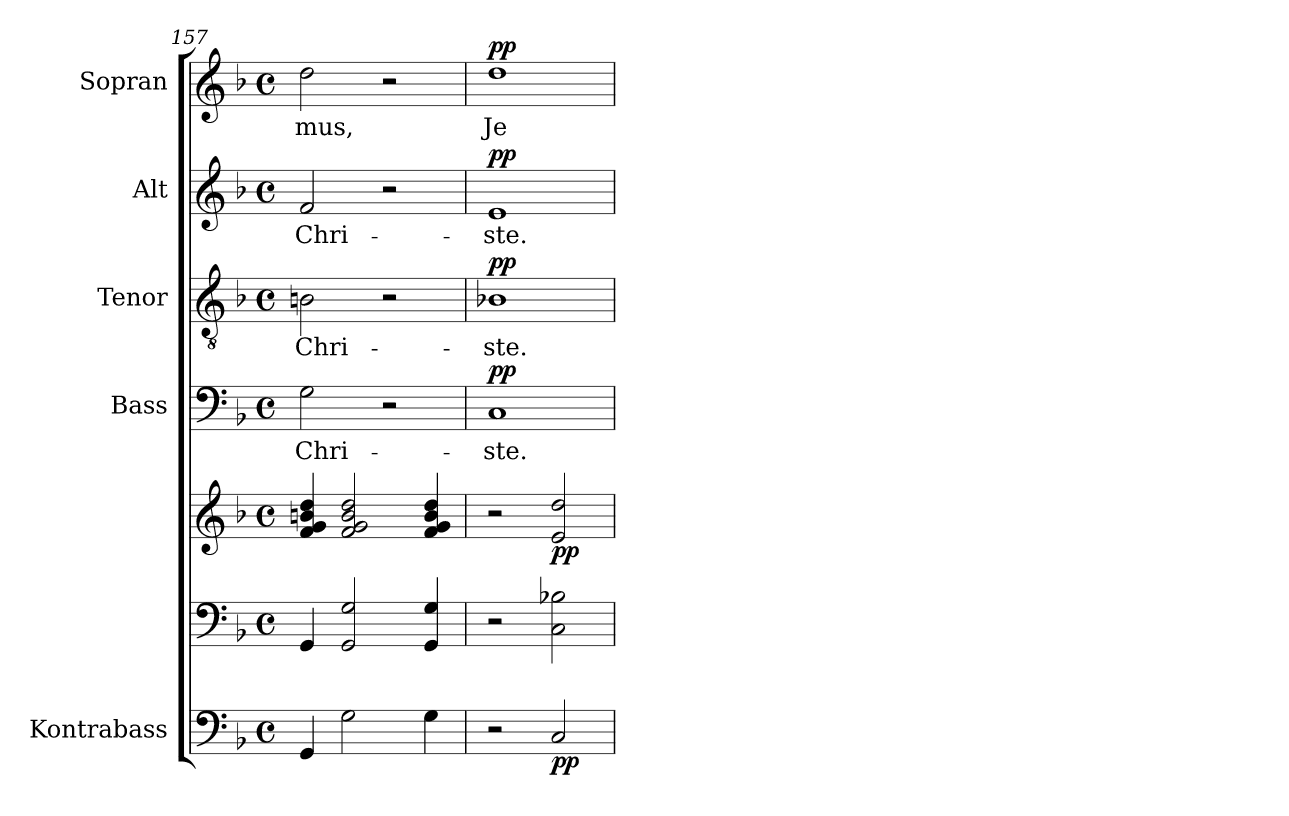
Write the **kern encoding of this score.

**kern	**dynam	**kern	**kern	**dynam	**kern	**text	**dynam	**kern	**text	**dynam	**kern	**text	**dynam	**kern	**text	**dynam
*part6	*part6	*part5	*part5	*part5	*part4	*part4	*part4	*part3	*part3	*part3	*part2	*part2	*part2	*part1	*part1	*part1
*staff7	*staff7	*staff6	*staff5	*staff5/6	*staff4	*staff4	*staff4	*staff3	*staff3	*staff3	*staff2	*staff2	*staff2	*staff1	*staff1	*staff1
*I"Kontrabass	*	*	*	*	*I"Bass	*	*	*I"Tenor	*	*	*I"Alt	*	*	*I"Sopran	*	*
*I'Kb.	*	*	*	*	*I'B.	*	*	*I'T.	*	*	*I'A.	*	*	*I'S.	*	*
*clefF4	*	*clefF4	*clefG2	*	*clefF4	*	*	*clefGv2	*	*	*clefG2	*	*	*clefG2	*	*
*ITrd7c12	*	*	*	*	*	*	*	*	*	*	*	*	*	*	*	*
*k[b-]	*	*k[b-]	*k[b-]	*	*k[b-]	*	*	*k[b-]	*	*	*k[b-]	*	*	*k[b-]	*	*
*F:	*	*F:	*F:	*	*F:	*	*	*F:	*	*	*F:	*	*	*F:	*	*
*M4/4	*	*M4/4	*M4/4	*	*M4/4	*	*	*M4/4	*	*	*M4/4	*	*	*M4/4	*	*
*met(c)	*	*met(c)	*met(c)	*	*met(c)	*	*	*met(c)	*	*	*met(c)	*	*	*met(c)	*	*
=157	=157	=157	=157	=157	=157	=157	=157	=157	=157	=157	=157	=157	=157	=157	=157	=157
!	!	!	!	!	!	!LO:LY:b	!	!	!LO:LY:b	!	!	!LO:LY:b	!	!	!LO:LY:b	!
4GGG/	.	4GG/	4f/ 4g/ 4bn/ 4dd/	.	2G\	Chri-	.	2Bn\	Chri-	.	2f/	Chri-	.	2dd\	-mus,	.
2GG\	.	2GG/ 2G/	2f/ 2g/ 2b/ 2dd/	.	.	.	.	.	.	.	.	.	.	.	.	.
.	.	.	.	.	2r	.	.	2r	.	.	2r	.	.	2r	.	.
4GG\	.	4GG/ 4G/	4f/ 4g/ 4b/ 4dd/	.	.	.	.	.	.	.	.	.	.	.	.	.
=158	=158	=158	=158	=158	=158	=158	=158	=158	=158	=158	=158	=158	=158	=158	=158	=158
!	!	!	!	!	!	!LO:LY:b	!LO:DY:a	!	!LO:LY:b	!LO:DY:a	!	!LO:LY:b	!LO:DY:a	!	!LO:LY:b	!LO:DY:a
2r	.	2r	2r	.	1C	-ste.	pp	1B-X	-ste.	pp	1e	-ste.	pp	1dd	Je-	pp
!	!LO:DY:b	!	!	!LO:DY:b	!	!	!	!	!	!	!	!	!	!	!	!
2CC/	pp	2C\ 2B-X\	2e/ 2dd/	pp	.	.	.	.	.	.	.	.	.	.	.	.
=	=	=	=	=	=	=	=	=	=	=	=	=	=	=	=	=
*-	*-	*-	*-	*-	*-	*-	*-	*-	*-	*-	*-	*-	*-	*-	*-	*-
